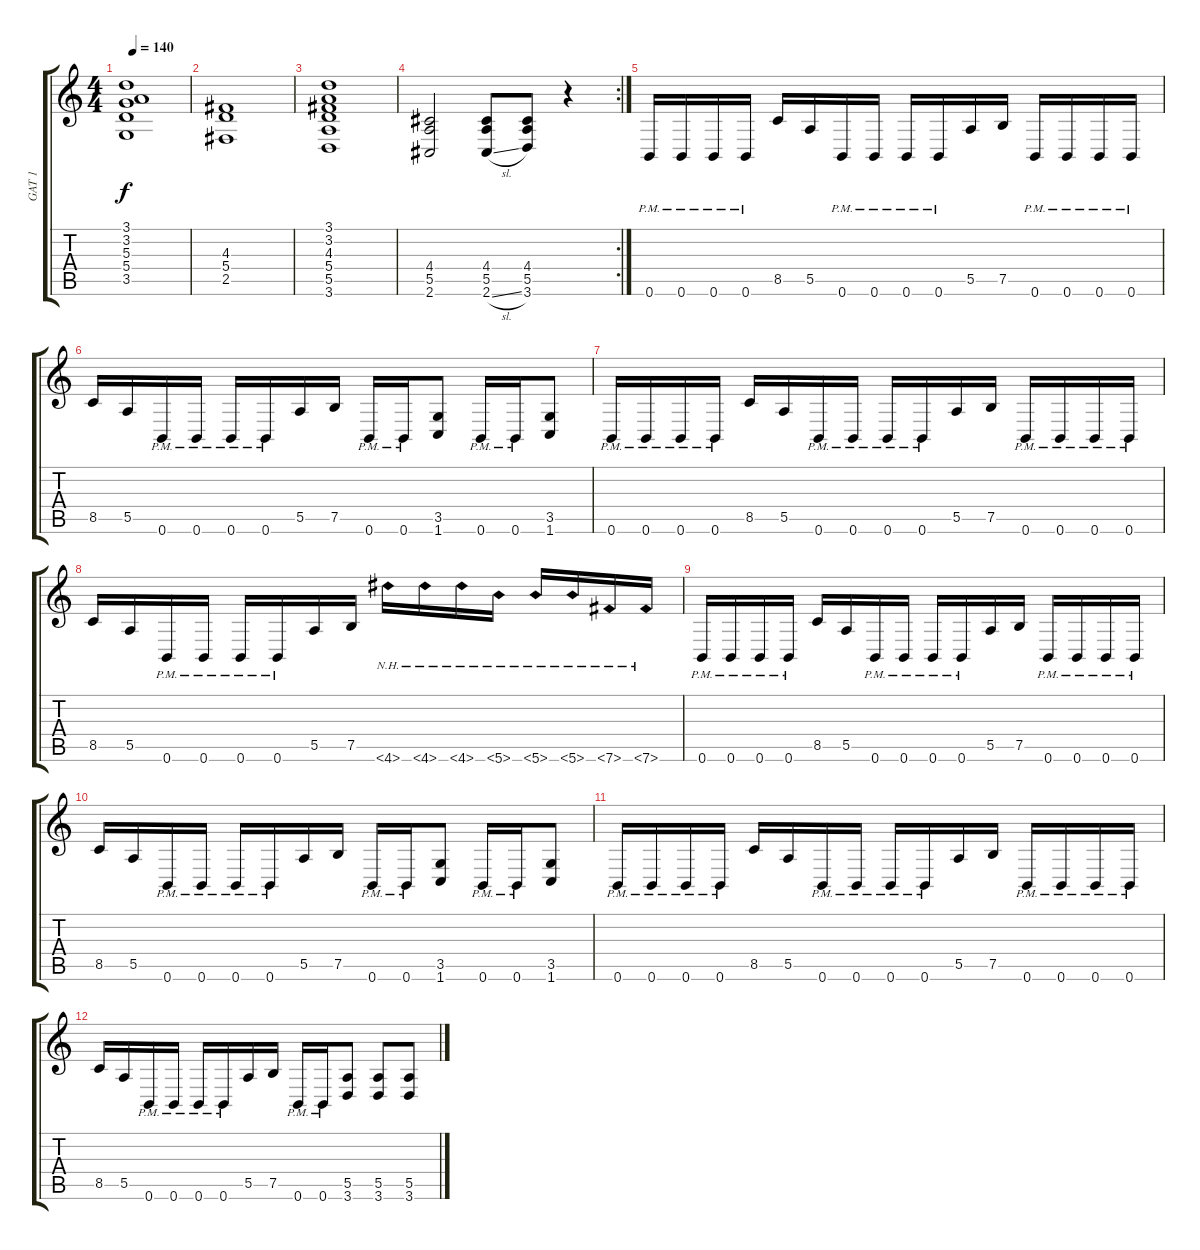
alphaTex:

\track ("GAT 1" "GAT 1") {instrument distortionguitar}
\staff {score tabs}
\tuning (B3 Gb3 D3 A2 E2 B1) {hide}
\ts (4 4)
\tempo 140
\clef g2
\ks c
(3.1 3.2 5.3 5.4 3.5).1{dy f} |
(4.3 5.4 2.5).1 |
(3.1 3.2 4.3 5.4 5.5 3.6).1 |
\rc 2
(4.4 5.5 2.6).2 (4.4 5.5 2.6{sl}).8 (4.4 5.5 3.6).8 r.4 |
0.6{pm}.16 0.6{pm}.16 0.6{pm}.16 0.6{pm}.16 8.5.16 5.5.16 0.6{pm}.16 0.6{pm}.16 0.6{pm}.16 0.6{pm}.16 5.5.16 7.5.16 0.6{pm}.16 0.6{pm}.16 0.6{pm}.16 0.6{pm}.16 |
8.5.16 5.5.16 0.6{pm}.16 0.6{pm}.16 0.6{pm}.16 0.6{pm}.16 5.5.16 7.5.16 0.6{pm}.16 0.6{pm}.16 (3.5 1.6).8 0.6{pm}.16 0.6{pm}.16 (3.5 1.6).8 |
0.6{pm}.16 0.6{pm}.16 0.6{pm}.16 0.6{pm}.16 8.5.16 5.5.16 0.6{pm}.16 0.6{pm}.16 0.6{pm}.16 0.6{pm}.16 5.5.16 7.5.16 0.6{pm}.16 0.6{pm}.16 0.6{pm}.16 0.6{pm}.16 |
8.5.16 5.5.16 0.6{pm}.16 0.6{pm}.16 0.6{pm}.16 0.6{pm}.16 5.5.16 7.5.16 4.6{nh}.16 4.6{nh}.16 4.6{nh}.16 5.6{nh}.16 5.6{nh}.16 5.6{nh}.16 7.6{nh}.16 7.6{nh}.16 |
0.6{pm}.16 0.6{pm}.16 0.6{pm}.16 0.6{pm}.16 8.5.16 5.5.16 0.6{pm}.16 0.6{pm}.16 0.6{pm}.16 0.6{pm}.16 5.5.16 7.5.16 0.6{pm}.16 0.6{pm}.16 0.6{pm}.16 0.6{pm}.16 |
8.5.16 5.5.16 0.6{pm}.16 0.6{pm}.16 0.6{pm}.16 0.6{pm}.16 5.5.16 7.5.16 0.6{pm}.16 0.6{pm}.16 (3.5 1.6).8 0.6{pm}.16 0.6{pm}.16 (3.5 1.6).8 |
0.6{pm}.16 0.6{pm}.16 0.6{pm}.16 0.6{pm}.16 8.5.16 5.5.16 0.6{pm}.16 0.6{pm}.16 0.6{pm}.16 0.6{pm}.16 5.5.16 7.5.16 0.6{pm}.16 0.6{pm}.16 0.6{pm}.16 0.6{pm}.16 |
8.5.16 5.5.16 0.6{pm}.16 0.6{pm}.16 0.6{pm}.16 0.6{pm}.16 5.5.16 7.5.16 0.6{pm}.16 0.6{pm}.16 (5.5 3.6).8 (5.5 3.6).8 (5.5 3.6).8
